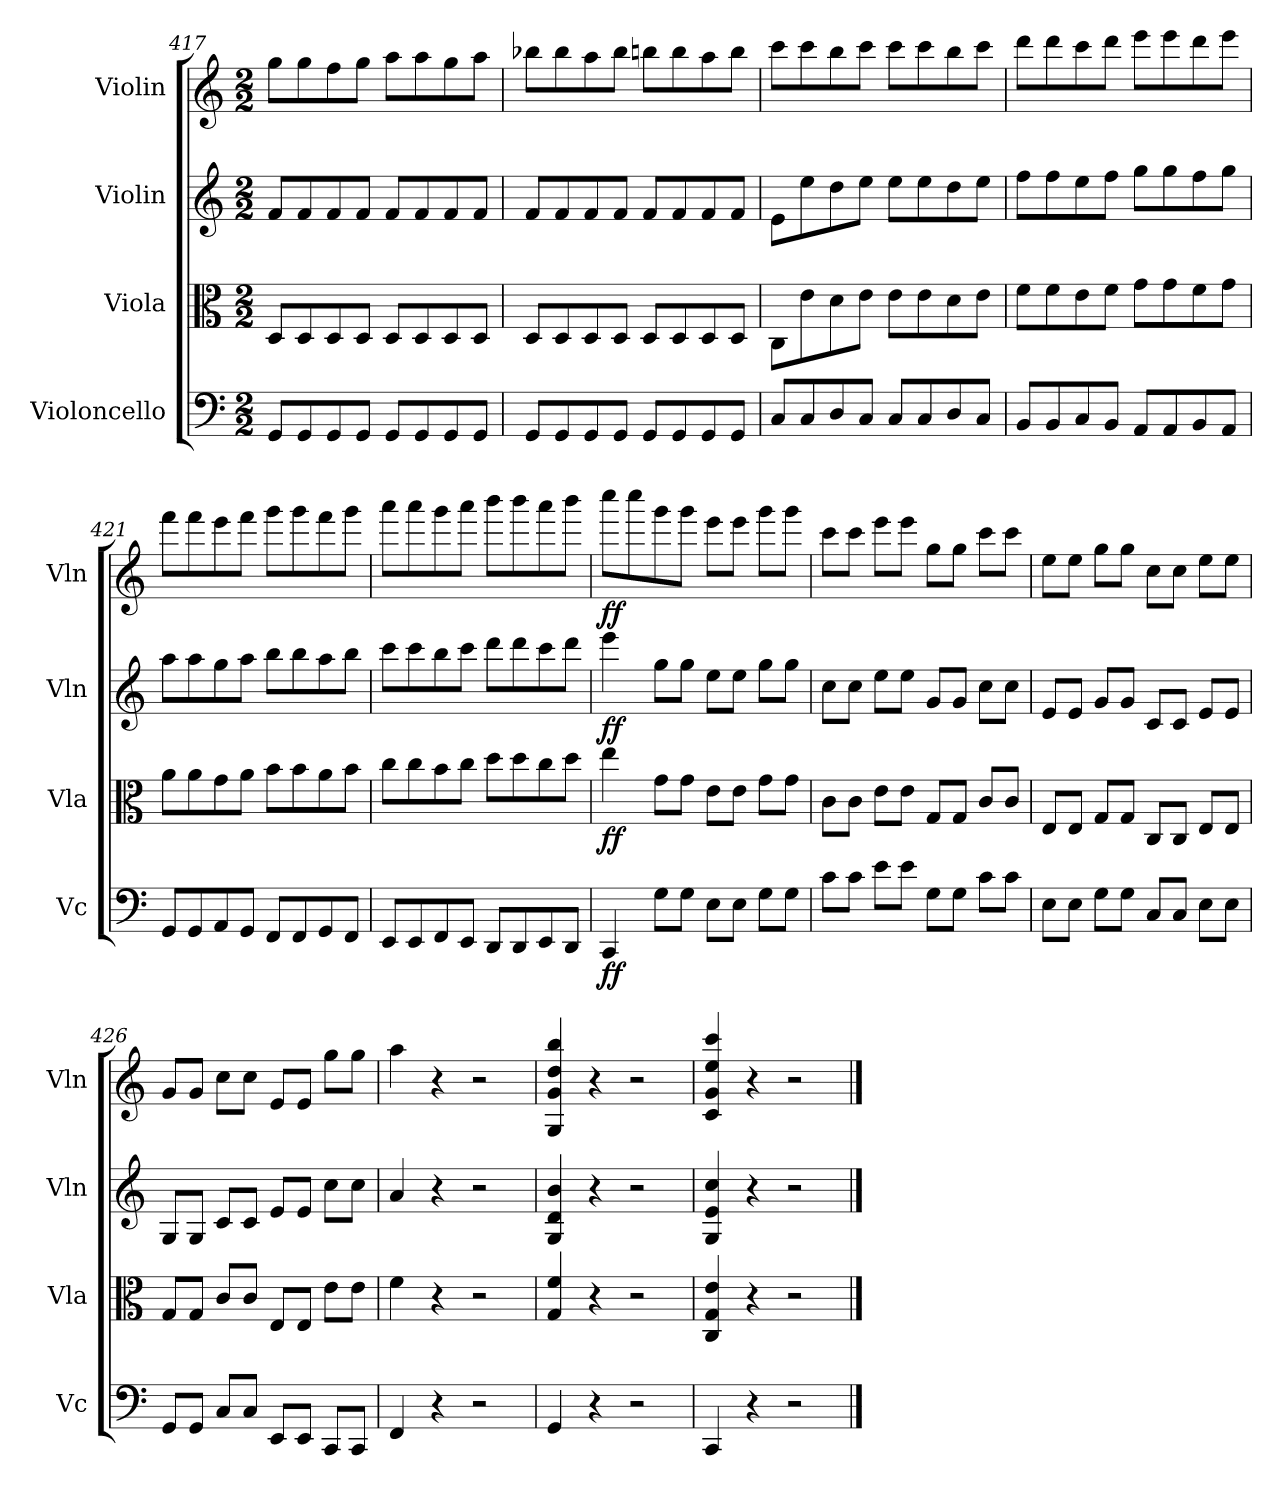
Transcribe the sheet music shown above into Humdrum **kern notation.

**kern	**dynam	**kern	**dynam	**kern	**dynam	**kern	**dynam
*part4	*part4	*part3	*part3	*part2	*part2	*part1	*part1
*staff4	*staff4	*staff3	*staff3	*staff2	*staff2	*staff1	*staff1
*I"Violoncello	*	*I"Viola	*	*I"Violin	*	*I"Violin	*
*I'Vc	*	*I'Vla	*	*I'Vln	*	*I'Vln	*
*clefF4	*	*clefC3	*	*clefG2	*	*clefG2	*
*k[]	*	*k[]	*	*k[]	*	*k[]	*
*M2/2	*	*M2/2	*	*M2/2	*	*M2/2	*
=417	=417	=417	=417	=417	=417	=417	=417
8GG/L	.	8D/L	.	8f/L	.	8gg\L	.
8GG/	.	8D/	.	8f/	.	8gg\	.
8GG/	.	8D/	.	8f/	.	8ff\	.
8GG/J	.	8D/J	.	8f/J	.	8gg\J	.
8GG/L	.	8D/L	.	8f/L	.	8aa\L	.
8GG/	.	8D/	.	8f/	.	8aa\	.
8GG/	.	8D/	.	8f/	.	8gg\	.
8GG/J	.	8D/J	.	8f/J	.	8aa\J	.
=418	=418	=418	=418	=418	=418	=418	=418
8GG/L	.	8D/L	.	8f/L	.	8bb-X\L	.
8GG/	.	8D/	.	8f/	.	8bb-\	.
8GG/	.	8D/	.	8f/	.	8aa\	.
8GG/J	.	8D/J	.	8f/J	.	8bb-\J	.
8GG/L	.	8D/L	.	8f/L	.	8bbn\L	.
8GG/	.	8D/	.	8f/	.	8bb\	.
8GG/	.	8D/	.	8f/	.	8aa\	.
8GG/J	.	8D/J	.	8f/J	.	8bb\J	.
=419	=419	=419	=419	=419	=419	=419	=419
8C/L	.	8C/L	.	8e\L	.	8ccc\L	.
8C/	.	8e\	.	8ee\	.	8ccc\	.
8D/	.	8d\	.	8dd\	.	8bb\	.
8C/J	.	8e\J	.	8ee\J	.	8ccc\J	.
8C/L	.	8e\L	.	8ee\L	.	8ccc\L	.
8C/	.	8e\	.	8ee\	.	8ccc\	.
8D/	.	8d\	.	8dd\	.	8bb\	.
8C/J	.	8e\J	.	8ee\J	.	8ccc\J	.
=420	=420	=420	=420	=420	=420	=420	=420
8BB/L	.	8f\L	.	8ff\L	.	8ddd\L	.
8BB/	.	8f\	.	8ff\	.	8ddd\	.
8C/	.	8e\	.	8ee\	.	8ccc\	.
8BB/J	.	8f\J	.	8ff\J	.	8ddd\J	.
8AA/L	.	8g\L	.	8gg\L	.	8eee\L	.
8AA/	.	8g\	.	8gg\	.	8eee\	.
8BB/	.	8f\	.	8ff\	.	8ddd\	.
8AA/J	.	8g\J	.	8gg\J	.	8eee\J	.
=421	=421	=421	=421	=421	=421	=421	=421
8GG/L	.	8a\L	.	8aa\L	.	8fff\L	.
8GG/	.	8a\	.	8aa\	.	8fff\	.
8AA/	.	8g\	.	8gg\	.	8eee\	.
8GG/J	.	8a\J	.	8aa\J	.	8fff\J	.
8FF/L	.	8b\L	.	8bb\L	.	8ggg\L	.
8FF/	.	8b\	.	8bb\	.	8ggg\	.
8GG/	.	8a\	.	8aa\	.	8fff\	.
8FF/J	.	8b\J	.	8bb\J	.	8ggg\J	.
=422	=422	=422	=422	=422	=422	=422	=422
8EE/L	.	8cc\L	.	8ccc\L	.	8aaa\L	.
8EE/	.	8cc\	.	8ccc\	.	8aaa\	.
8FF/	.	8b\	.	8bb\	.	8ggg\	.
8EE/J	.	8cc\J	.	8ccc\J	.	8aaa\J	.
8DD/L	.	8dd\L	.	8ddd\L	.	8bbb\L	.
8DD/	.	8dd\	.	8ddd\	.	8bbb\	.
8EE/	.	8cc\	.	8ccc\	.	8aaa\	.
8DD/J	.	8dd\J	.	8ddd\J	.	8bbb\J	.
=423	=423	=423	=423	=423	=423	=423	=423
4CC/	ff	4ee\	ff	4eee\	ff	8cccc\L	ff
.	.	.	.	.	.	8cccc\	.
8G\L	.	8g\L	.	8gg\L	.	8ggg\	.
8G\J	.	8g\J	.	8gg\J	.	8ggg\J	.
8E\L	.	8e\L	.	8ee\L	.	8eee\L	.
8E\J	.	8e\J	.	8ee\J	.	8eee\J	.
8G\L	.	8g\L	.	8gg\L	.	8ggg\L	.
8G\J	.	8g\J	.	8gg\J	.	8ggg\J	.
=424	=424	=424	=424	=424	=424	=424	=424
8c\L	.	8c\L	.	8cc\L	.	8ccc\L	.
8c\J	.	8c\J	.	8cc\J	.	8ccc\J	.
8e\L	.	8e\L	.	8ee\L	.	8eee\L	.
8e\J	.	8e\J	.	8ee\J	.	8eee\J	.
8G\L	.	8G/L	.	8g/L	.	8gg\L	.
8G\J	.	8G/J	.	8g/J	.	8gg\J	.
8c\L	.	8c/L	.	8cc\L	.	8ccc\L	.
8c\J	.	8c/J	.	8cc\J	.	8ccc\J	.
=425	=425	=425	=425	=425	=425	=425	=425
8E\L	.	8E/L	.	8e/L	.	8ee\L	.
8E\J	.	8E/J	.	8e/J	.	8ee\J	.
8G\L	.	8G/L	.	8g/L	.	8gg\L	.
8G\J	.	8G/J	.	8g/J	.	8gg\J	.
8C/L	.	8C/L	.	8c/L	.	8cc\L	.
8C/J	.	8C/J	.	8c/J	.	8cc\J	.
8E\L	.	8E/L	.	8e/L	.	8ee\L	.
8E\J	.	8E/J	.	8e/J	.	8ee\J	.
=426	=426	=426	=426	=426	=426	=426	=426
8GG/L	.	8G/L	.	8G/L	.	8g/L	.
8GG/J	.	8G/J	.	8G/J	.	8g/J	.
8C/L	.	8c/L	.	8c/L	.	8cc\L	.
8C/J	.	8c/J	.	8c/J	.	8cc\J	.
8EE/L	.	8E/L	.	8e/L	.	8e/L	.
8EE/J	.	8E/J	.	8e/J	.	8e/J	.
8CC/L	.	8e\L	.	8cc\L	.	8gg\L	.
8CC/J	.	8e\J	.	8cc\J	.	8gg\J	.
=427	=427	=427	=427	=427	=427	=427	=427
4FF/	.	4f\	.	4a/	.	4aa\	.
4r	.	4r	.	4r	.	4r	.
2r	.	2r	.	2r	.	2r	.
=428	=428	=428	=428	=428	=428	=428	=428
4GG/	.	4G/ 4f/	.	4G/ 4d/ 4b/	.	4G/ 4g/ 4dd/ 4bb/	.
4r	.	4r	.	4r	.	4r	.
2r	.	2r	.	2r	.	2r	.
=429	=429	=429	=429	=429	=429	=429	=429
4CC/	.	4C/ 4G/ 4e/	.	4G/ 4e/ 4cc/	.	4c/ 4g/ 4ee/ 4ccc/	.
4r	.	4r	.	4r	.	4r	.
2r	.	2r	.	2r	.	2r	.
==	==	==	==	==	==	==	==
*-	*-	*-	*-	*-	*-	*-	*-
